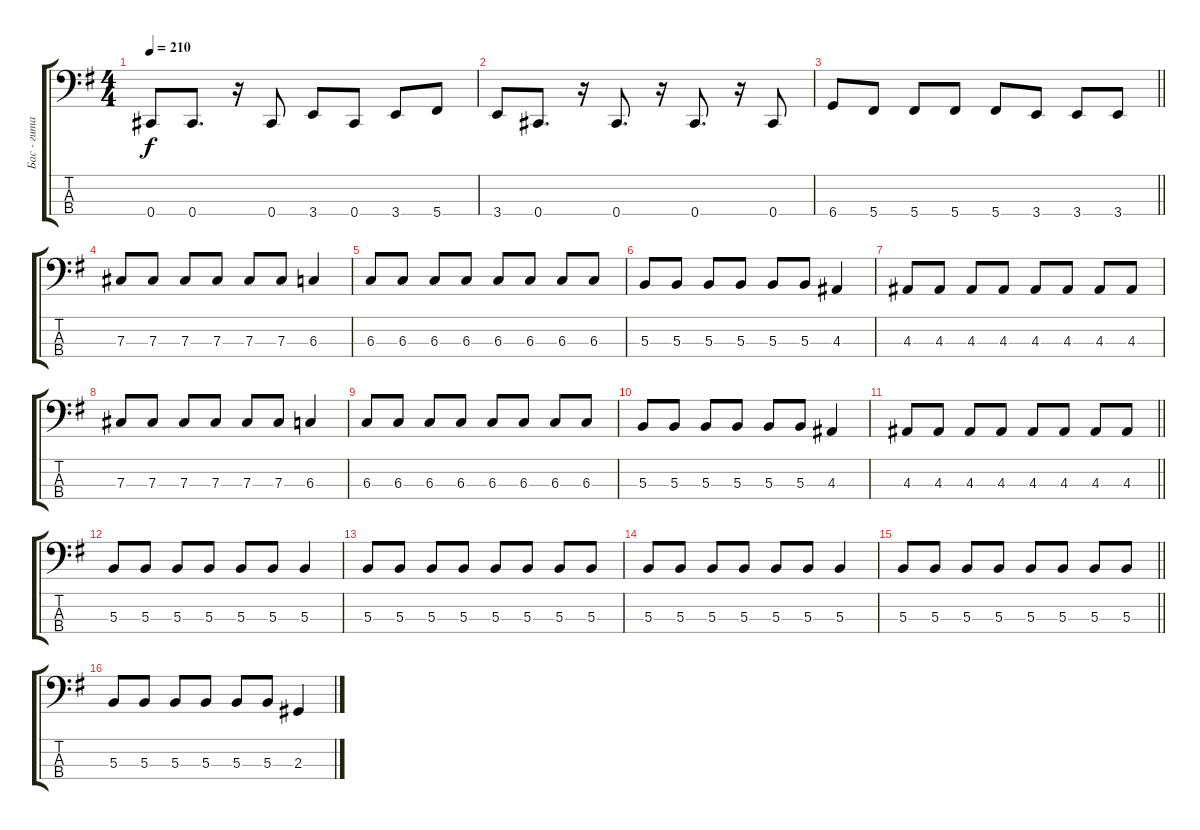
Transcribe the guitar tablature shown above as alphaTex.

\track ("Бас - гитара" "Бас - гита") {instrument electricbassfinger}
\staff {score tabs}
\tuning (E2 B1 Gb1 Db1) {hide}
\ts (4 4)
\tempo 210
\clef f4
\ks g
0.4{t}.8{dy f} 0.4.8{d} r.16 0.4.8 3.4.8 0.4.8 3.4.8 5.4.8 |
3.4.8 0.4.8{d} r.16 0.4.8{d} r.16 0.4.8{d} r.16 0.4.8 |
\barLineRight lightlight
6.4.8 5.4.8 5.4.8 5.4.8 5.4.8 3.4.8 3.4.8 3.4.8 |
7.3.8 7.3.8 7.3.8 7.3.8 7.3.8 7.3.8 6.3.4 |
6.3.8 6.3.8 6.3.8 6.3.8 6.3.8 6.3.8 6.3.8 6.3.8 |
5.3.8 5.3.8 5.3.8 5.3.8 5.3.8 5.3.8 4.3.4 |
4.3.8 4.3.8 4.3.8 4.3.8 4.3.8 4.3.8 4.3.8 4.3.8 |
7.3.8 7.3.8 7.3.8 7.3.8 7.3.8 7.3.8 6.3.4 |
6.3.8 6.3.8 6.3.8 6.3.8 6.3.8 6.3.8 6.3.8 6.3.8 |
5.3.8 5.3.8 5.3.8 5.3.8 5.3.8 5.3.8 4.3.4 |
\barLineRight lightlight
4.3.8 4.3.8 4.3.8 4.3.8 4.3.8 4.3.8 4.3.8 4.3.8 |
5.3.8 5.3.8 5.3.8 5.3.8 5.3.8 5.3.8 5.3.4 |
5.3.8 5.3.8 5.3.8 5.3.8 5.3.8 5.3.8 5.3.8 5.3.8 |
5.3.8 5.3.8 5.3.8 5.3.8 5.3.8 5.3.8 5.3.4 |
\barLineRight lightlight
5.3.8 5.3.8 5.3.8 5.3.8 5.3.8 5.3.8 5.3.8 5.3.8 |
5.3.8 5.3.8 5.3.8 5.3.8 5.3.8 5.3.8 2.3.4
